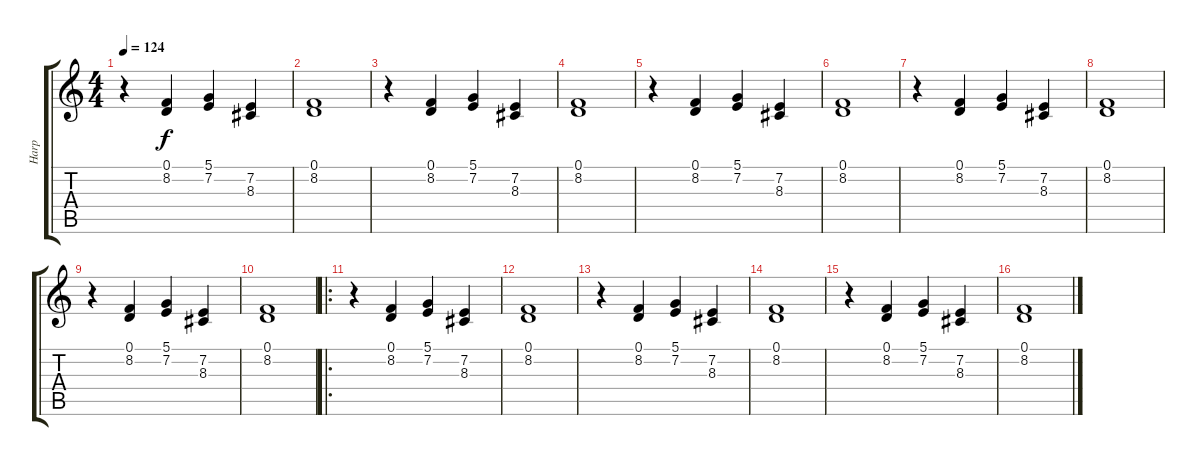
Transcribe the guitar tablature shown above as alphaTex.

\track ("Harp" "Harp") {instrument orchestralharp}
\staff {score tabs}
\tuning (D4 A3 F3 C3 G2 C2) {hide}
\ts (4 4)
\tempo 124
\clef g2
\ks c
r.4{dy f} (0.1 8.2).4 (5.1 7.2).4 (7.2 8.3).4 |
(0.1 8.2).1 |
r.4 (0.1 8.2).4 (5.1 7.2).4 (7.2 8.3).4 |
(0.1 8.2).1 |
r.4 (0.1 8.2).4 (5.1 7.2).4 (7.2 8.3).4 |
(0.1 8.2).1 |
r.4 (0.1 8.2).4 (5.1 7.2).4 (7.2 8.3).4 |
(0.1 8.2).1 |
r.4 (0.1 8.2).4 (5.1 7.2).4 (7.2 8.3).4 |
(0.1 8.2).1 |
\ro
r.4 (0.1 8.2).4 (5.1 7.2).4 (7.2 8.3).4 |
(0.1 8.2).1 |
r.4 (0.1 8.2).4 (5.1 7.2).4 (7.2 8.3).4 |
(0.1 8.2).1 |
r.4 (0.1 8.2).4 (5.1 7.2).4 (7.2 8.3).4 |
(0.1 8.2).1
